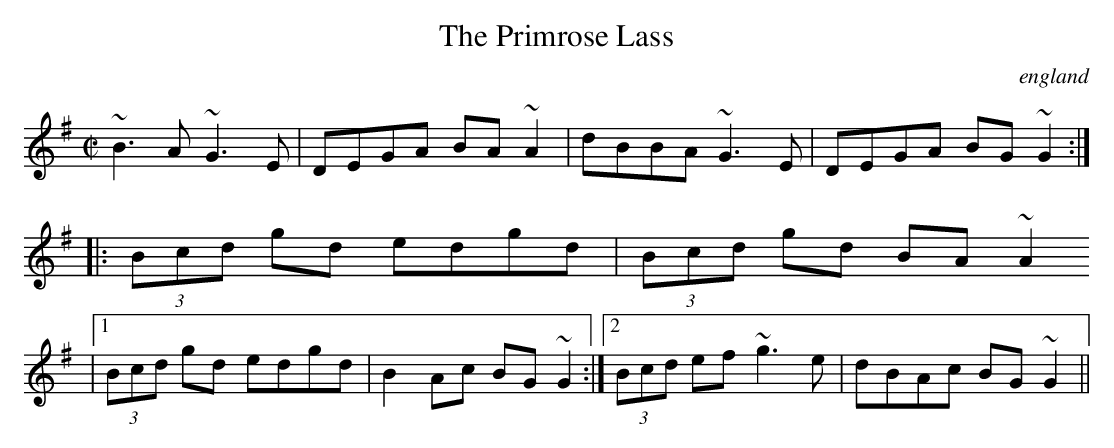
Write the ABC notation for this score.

X:1
T:Primrose Lass, The
O:england
M:C|
K:G
~B3A ~G3E|DEGA BA~A2|dBBA ~G3E|DEGA BG~G2:|
|:(3Bcd gd edgd|(3Bcd gd BA~A2
|1 (3Bcd gd edgd|B2Ac BG~G2:|2 (3Bcd ef ~g3e|dBAc BG~G2||
